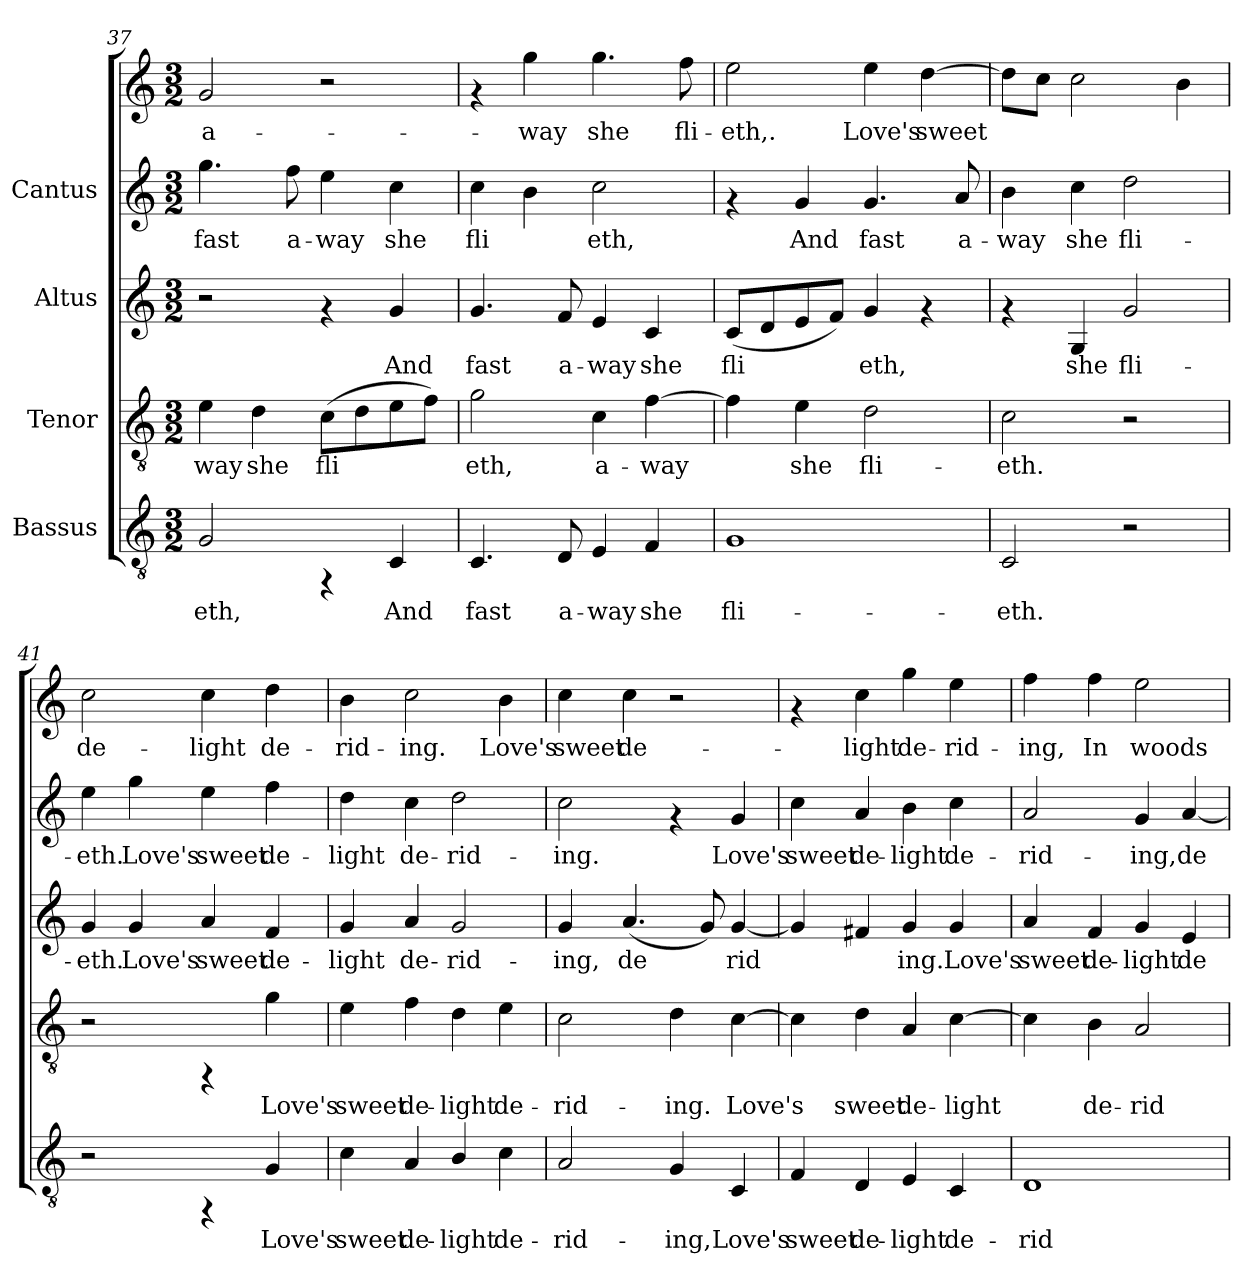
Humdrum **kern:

**kern	**text	**kern	**text	**kern	**text	**kern	**text	**kern	**text
*part4	*part4	*part3	*part3	*part2	*part2	*part1	*part1	*part1	*part1
*staff5	*staff5	*staff4	*staff4	*staff3	*staff3	*staff2	*staff2	*staff1	*staff1
*I"Bassus	*	*I"Tenor	*	*I"Altus	*	*I"Cantus	*	*	*
*clefGv2	*	*clefGv2	*	*clefG2	*	*clefG2	*	*clefG2	*
*M3/2	*	*M3/2	*	*M3/2	*	*M3/2	*	*M3/2	*
=37	=37	=37	=37	=37	=37	=37	=37	=37	=37
!	!LO:LY:b:cj	!	!LO:LY:b:cj	!	!	!	!LO:LY:b:cj	!	!LO:LY:b:cj
2G/	-eth,	4e\	-way	2r	.	4.gg\	-fast	2g/	a-
!	!	!	!LO:LY:b:cj	!	!	!	!	!	!
.	.	4d\	she	.	.	.	.	.	.
!	!	!	!	!	!	!	!LO:LY:b:cj	!	!
.	.	.	.	.	.	8ff\	a-	.	.
!	!	!	!LO:LY:b:cj	!	!	!	!LO:LY:b:cj	!	!
4rFF	.	(>8c\L	fli-	4rf	.	4ee\	-way	2r	.
!	!	!	!LO:LY:b:cj	!	!	!	!	!	!
.	.	8d\	--	.	.	.	.	.	.
!	!LO:LY:b:cj	!	!LO:LY:b:cj	!	!LO:LY:b:cj	!	!LO:LY:b:cj	!	!
4C/	And	8e\	--	4g/	And	4cc\	she	.	.
!	!	!	!LO:LY:b:cj	!	!	!	!	!	!
.	.	8f\J)	--	.	.	.	.	.	.
!!LO:LB:g=z
=38	=38	=38	=38	=38	=38	=38	=38	=38	=38
!	!LO:LY:b:cj	!	!LO:LY:b:cj	!	!LO:LY:b:cj	!	!LO:LY:b:cj	!	!
4.C/	fast	2g\	-eth,	4.g/	fast	4cc\	-fli-	4rf	.
!	!	!	!	!	!	!	!LO:LY:b:cj	!	!LO:LY:b:cj
.	.	.	.	.	.	4b\	-	4gg\	way
!	!LO:LY:b:cj	!	!	!	!LO:LY:b:cj	!	!	!	!
8D/	a-	.	.	8f/	a-	.	.	.	.
!	!LO:LY:b:cj	!	!LO:LY:b:cj	!	!LO:LY:b:cj	!	!LO:LY:b:cj	!	!LO:LY:b:cj
4E/	-way	4c\	a-	4e/	-way	2cc\	eth,	4.gg\	she
!	!LO:LY:b:cj	!	!LO:LY:b:cj	!	!LO:LY:b:cj	!	!	!	!
4F/	she	[>4f\	-way	4c/	she	.	.	.	.
!	!	!	!	!	!	!	!	!	!LO:LY:b:cj
.	.	.	.	.	.	.	.	8ff\	fli-
=39	=39	=39	=39	=39	=39	=39	=39	=39	=39
!	!LO:LY:b:cj	!	!LO:LY:b:cj	!	!LO:LY:b:cj	!	!	!	!LO:LY:b:cj
1G	fli-	4f\]	.	(<8c/L	fli-	4rf	.	2ee\	eth,.
!	!	!	!	!	!LO:LY:b:cj	!	!	!	!
.	.	.	.	8d/	-	.	.	.	.
!	!	!	!LO:LY:b:cj	!	!LO:LY:b:cj	!	!LO:LY:b:cj	!	!
.	.	4e\	she	8e/	.	4g/	And	.	.
!	!	!	!	!	!LO:LY:b:cj	!	!	!	!
.	.	.	.	8f/J)	.	.	.	.	.
!	!	!	!LO:LY:b:cj	!	!LO:LY:b:cj	!	!LO:LY:b:cj	!	!LO:LY:b:cj
.	.	2d\	fli-	4g/	eth,	4.g/	fast	4ee\	Love's
!	!	!	!	!	!	!	!	!	!LO:LY:b:cj
.	.	.	.	4rf	.	.	.	[>4dd\	sweet
!	!	!	!	!	!	!	!LO:LY:b:cj	!	!
.	.	.	.	.	.	8a/	a-	.	.
=40	=40	=40	=40	=40	=40	=40	=40	=40	=40
!	!LO:LY:b:cj	!	!LO:LY:b:cj	!	!	!	!LO:LY:b:cj	!	!
2C/	-eth.	2c\	-eth.	4rf	.	4b\	-way	8dd\L]	.
.	.	.	.	.	.	.	.	8cc\J	.
!	!	!	!	!	!LO:LY:b:cj	!	!LO:LY:b:cj	!	!
.	.	.	.	4G/	she	4cc\	she	2cc\	.
!	!	!	!	!	!LO:LY:b:cj	!	!LO:LY:b:cj	!	!
2r	.	2r	.	2g/	fli-	2dd\	fli-	.	.
.	.	.	.	.	.	.	.	4b\	.
=41	=41	=41	=41	=41	=41	=41	=41	=41	=41
!	!	!	!	!	!LO:LY:b:cj	!	!LO:LY:b:cj	!	!LO:LY:b:cj
2r	.	2r	.	4g/	-eth.	4ee\	-eth.	2cc\	-de-
!	!	!	!	!	!LO:LY:b:cj	!	!LO:LY:b:cj	!	!
.	.	.	.	4g/	Love's	4gg\	Love's	.	.
!	!	!	!	!	!LO:LY:b:cj	!	!LO:LY:b:cj	!	!LO:LY:b:cj
4rFF	.	4rFF	.	4a/	sweet	4ee\	sweet	4cc\	-light
!	!LO:LY:b:cj	!	!LO:LY:b:cj	!	!LO:LY:b:cj	!	!LO:LY:b:cj	!	!LO:LY:b:cj
4G/	Love's	4g\	Love's	4f/	de-	4ff\	de-	4dd\	de-
!!LO:LB:g=z
=42	=42	=42	=42	=42	=42	=42	=42	=42	=42
!	!LO:LY:b:cj	!	!LO:LY:b:cj	!	!LO:LY:b:cj	!	!LO:LY:b:cj	!	!LO:LY:b:cj
4c\	sweet	4e\	sweet	4g/	-light	4dd\	light	4b\	-rid-
!	!LO:LY:b:cj	!	!LO:LY:b:cj	!	!LO:LY:b:cj	!	!LO:LY:b:cj	!	!LO:LY:b:cj
4A/	de-	4f\	de-	4a/	de-	4cc\	de-	2cc\	-ing.
!	!LO:LY:b:cj	!	!LO:LY:b:cj	!	!LO:LY:b:cj	!	!LO:LY:b:cj	!	!
4B/	-light	4d\	-light	2g/	-rid-	2dd\	-rid-	.	.
!	!LO:LY:b:cj	!	!LO:LY:b:cj	!	!	!	!	!	!LO:LY:b:cj
4c\	de-	4e\	de-	.	.	.	.	4b\	Love's
=43	=43	=43	=43	=43	=43	=43	=43	=43	=43
!	!LO:LY:b:cj	!	!LO:LY:b:cj	!	!LO:LY:b:cj	!	!LO:LY:b:cj	!	!LO:LY:b:cj
2A/	-rid-	2c\	-rid-	4g/	-ing,	2cc\	-ing.	4cc\	-sweet
!	!	!	!	!	!LO:LY:b:cj	!	!	!	!LO:LY:b:cj
.	.	.	.	(<4.a/	de-	.	.	4cc\	de-
!	!LO:LY:b:cj	!	!LO:LY:b:cj	!	!	!	!	!	!
4G/	-ing,	4d\	-ing.	.	.	4rf	.	2r	.
!	!	!	!	!	!LO:LY:b:cj	!	!	!	!
.	.	.	.	8g/)	-	.	.	.	.
!	!LO:LY:b:cj	!	!LO:LY:b:cj	!	!LO:LY:b:cj	!	!LO:LY:b:cj	!	!
4C/	Love's	[>4c\	Love's	[<4g/	rid-	4g/	Love's	.	.
=44	=44	=44	=44	=44	=44	=44	=44	=44	=44
!	!LO:LY:b:cj	!	!LO:LY:b:cj	!	!LO:LY:b:cj	!	!LO:LY:b:cj	!	!
4F/	sweet	4c\]	.	4g/]	-	4cc\	-sweet	4rf	.
!	!LO:LY:b:cj	!	!LO:LY:b:cj	!	!LO:LY:b:cj	!	!LO:LY:b:cj	!	!LO:LY:b:cj
4D/	de-	4d\	sweet	4f#X/	.	4a/	de-	4cc\	light
!	!LO:LY:b:cj	!	!LO:LY:b:cj	!	!LO:LY:b:cj	!	!LO:LY:b:cj	!	!LO:LY:b:cj
4E/	-light	4A/	de-	4g/	ing.	4b\	-light	4gg\	de-
!	!LO:LY:b:cj	!	!LO:LY:b:cj	!	!LO:LY:b:cj	!	!LO:LY:b:cj	!	!LO:LY:b:cj
4C/	de-	[>4c\	-light	4g/	Love's	4cc\	de-	4ee\	-rid-
=45	=45	=45	=45	=45	=45	=45	=45	=45	=45
!	!LO:LY:b:cj	!	!LO:LY:b:cj	!	!LO:LY:b:cj	!	!LO:LY:b:cj	!	!LO:LY:b:cj
1D	-rid-	4c\]	.	4a/	sweet	2a/	rid-	4ff\	-ing,
!	!	!	!LO:LY:b:cj	!	!LO:LY:b:cj	!	!	!	!LO:LY:b:cj
.	.	4B\	de-	4f/	de-	.	.	4ff\	In
!	!	!	!LO:LY:b:cj	!	!LO:LY:b:cj	!	!LO:LY:b:cj	!	!LO:LY:b:cj
.	.	2A/	-rid-	4g/	-light	4g/	-ing,	2ee\	woods
!	!	!	!	!	!LO:LY:b:cj	!	!LO:LY:b:cj	!	!
.	.	.	.	4e/	de-	[<4a/	de-	.	.
=	=	=	=	=	=	=	=	=	=
*-	*-	*-	*-	*-	*-	*-	*-	*-	*-
